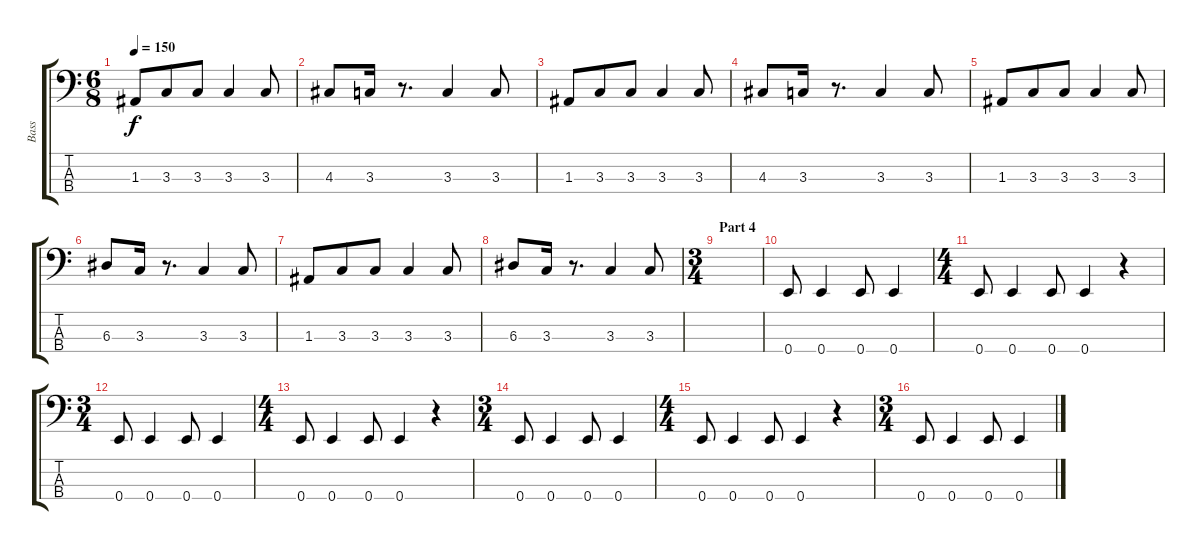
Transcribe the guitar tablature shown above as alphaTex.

\track ("Bass" "Bass") {instrument electricbassfinger}
\staff {score tabs}
\tuning (G2 D2 A1 E1) {hide}
\ts (6 8)
\tempo 150
\clef f4
\ks c
1.3.8{dy f} 3.3.8 3.3.8 3.3.4 3.3.8 |
4.3.8 3.3.16 r.8{d} 3.3.4 3.3.8 |
1.3.8 3.3.8 3.3.8 3.3.4 3.3.8 |
4.3.8 3.3.16 r.8{d} 3.3.4 3.3.8 |
1.3.8 3.3.8 3.3.8 3.3.4 3.3.8 |
6.3.8 3.3.16 r.8{d} 3.3.4 3.3.8 |
1.3.8 3.3.8 3.3.8 3.3.4 3.3.8 |
6.3.8 3.3.16 r.8{d} 3.3.4 3.3.8 |
\ts (3 4)
\section ("" "Part 4")
|
0.4.8 0.4.4 0.4.8 0.4.4 |
\ts (4 4)
0.4.8 0.4.4 0.4.8 0.4.4 r.4 |
\ts (3 4)
0.4.8 0.4.4 0.4.8 0.4.4 |
\ts (4 4)
0.4.8 0.4.4 0.4.8 0.4.4 r.4 |
\ts (3 4)
0.4.8 0.4.4 0.4.8 0.4.4 |
\ts (4 4)
0.4.8 0.4.4 0.4.8 0.4.4 r.4 |
\ts (3 4)
0.4.8 0.4.4 0.4.8 0.4.4
